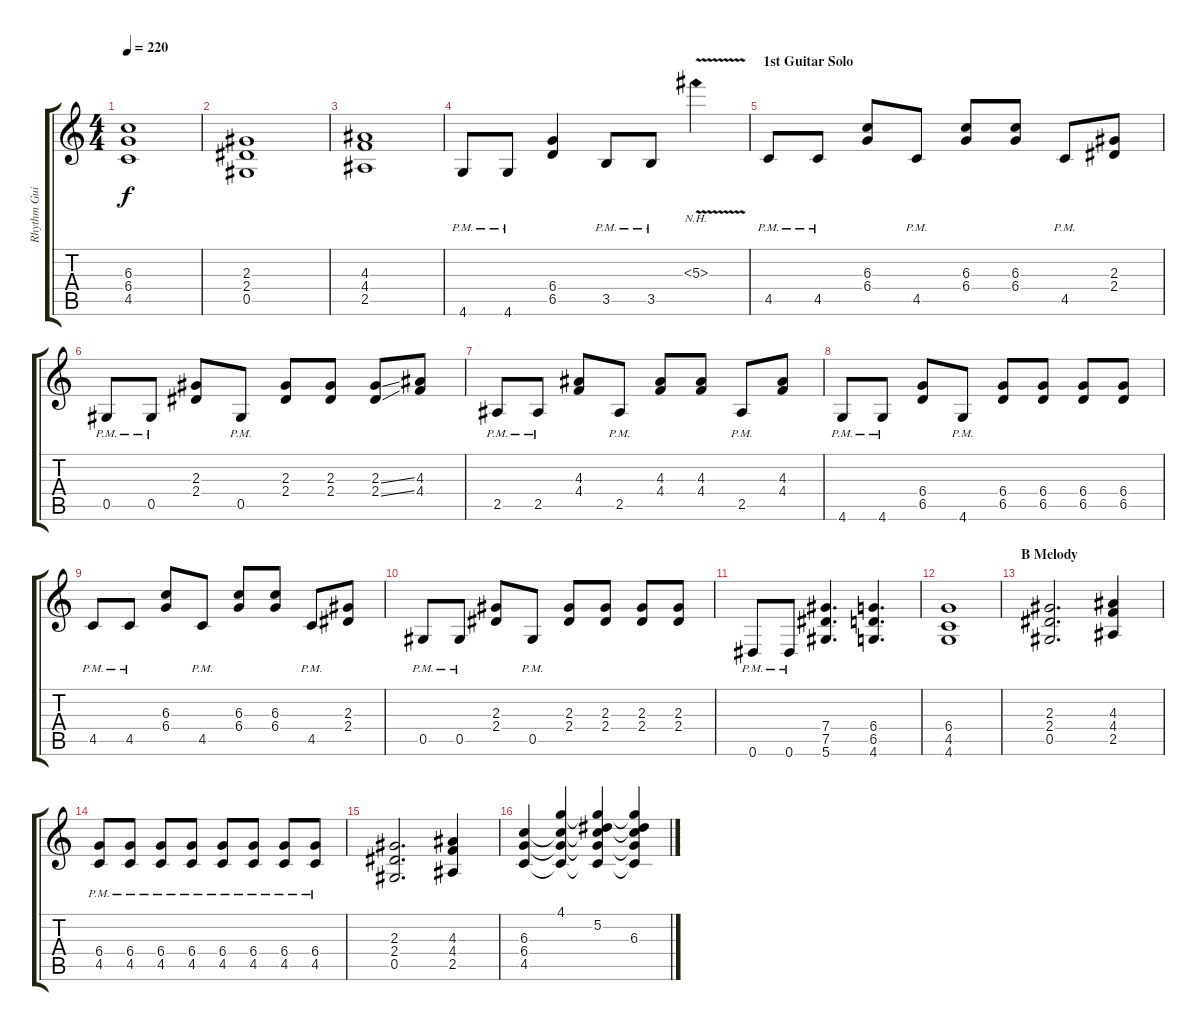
\track ("Rhythm Guitar 1" "Rhythm Gui") {instrument distortionguitar}
\staff {score tabs}
\tuning (Eb4 Bb3 Gb3 Db3 Ab2 Eb2) {hide}
\ts (4 4)
\tempo 220
\clef g2
\ks c
(6.3 6.4 4.5).1{dy f} |
(2.3 2.4 0.5).1 |
(4.3 4.4 2.5).1 |
4.6{pm}.8 4.6{pm}.8 (6.4 6.5).4 3.5{pm}.8 3.5{pm}.8 5.3{nh v}.4 |
\section ("" "1st Guitar Solo")
4.5{pm}.8 4.5{pm}.8 (6.3 6.4).8 4.5{pm}.8 (6.3 6.4).8 (6.3 6.4).8 4.5{pm}.8 (2.3 2.4).8 |
0.5{pm}.8 0.5{pm}.8 (2.3 2.4).8 0.5{pm}.8 (2.3 2.4).8 (2.3 2.4).8 (2.3{ss} 2.4{ss}).8 (4.3 4.4).8 |
2.5{pm}.8 2.5{pm}.8 (4.3 4.4).8 2.5{pm}.8 (4.3 4.4).8 (4.3 4.4).8 2.5{pm}.8 (4.3 4.4).8 |
4.6{pm}.8 4.6{pm}.8 (6.4 6.5).8 4.6{pm}.8 (6.4 6.5).8 (6.4 6.5).8 (6.4 6.5).8 (6.4 6.5).8 |
4.5{pm}.8 4.5{pm}.8 (6.3 6.4).8 4.5{pm}.8 (6.3 6.4).8 (6.3 6.4).8 4.5{pm}.8 (2.3 2.4).8 |
0.5{pm}.8 0.5{pm}.8 (2.3 2.4).8 0.5{pm}.8 (2.3 2.4).8 (2.3 2.4).8 (2.3 2.4).8 (2.3 2.4).8 |
0.6{pm}.8 0.6{pm}.8 (7.4 7.5 5.6).4{d} (6.4 6.5 4.6).4{d} |
(6.4 4.5 4.6).1 |
\section ("" "B Melody")
(2.3 2.4 0.5).2{d} (4.3 4.4 2.5).4 |
(6.4{pm} 4.5{pm}).8 (6.4{pm} 4.5{pm}).8 (6.4{pm} 4.5{pm}).8 (6.4{pm} 4.5{pm}).8 (6.4{pm} 4.5{pm}).8 (6.4{pm} 4.5{pm}).8 (6.4{pm} 4.5{pm}).8 (6.4{pm} 4.5{pm}).8 |
(2.3 2.4 0.5).2{d} (4.3 4.4 2.5).4 |
(6.3 6.4 4.5).4 (4.1 6.3{t} 6.4{t} 4.5{t}).4 (4.1{t} 5.2 6.3{t} 6.4{t} 4.5{t}).4 (4.1{t} 5.2{t} 6.3 6.4{t} 4.5{t}).4
